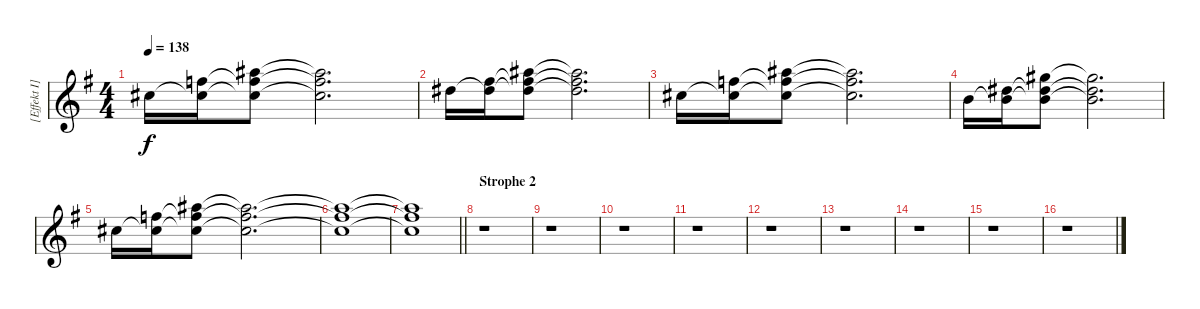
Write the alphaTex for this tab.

\track ("[Effekt I]" "[Effekt I]") {instrument pad8sweep}
\staff {score}
\tuning (Eb4 Bb3 Gb3 Db3 Ab2 Eb2) {hide}
\ts (4 4)
\tempo 138
\clef g2
\ks eminor
19.3.16{dy f} (19.2 19.3{t}).16 (19.1 19.2{t} 19.3{t}).8 (19.1{t} 19.2{t} 19.3{t}).2{d} |
21.3.16 (20.2 21.3{t}).16 (19.1 20.2{t} 21.3{t}).8 (19.1{t} 20.2{t} 21.3{t}).2{d} |
19.3.16 (19.2 19.3{t}).16 (19.1 19.2{t} 19.3{t}).8 (19.1{t} 19.2{t} 19.3{t}).2{d} |
17.3.16 (17.2 17.3{t}).16 (17.1 17.2{t} 17.3{t}).8 (17.1{t} 17.2{t} 17.3{t}).2{d} |
19.3.16 (19.2 19.3{t}).16 (19.1 19.2{t} 19.3{t}).8 (19.1{t} 19.2{t} 19.3{t}).2{d} |
(19.1{t} 19.2{t} 19.3{t}).1 |
\barLineRight lightlight
(19.1{t} 19.2{t} 19.3{t}).1 |
\section ("" "Strophe 2")
r.1 |
r.1 |
r.1 |
r.1 |
r.1 |
r.1 |
r.1 |
r.1 |
r.1
